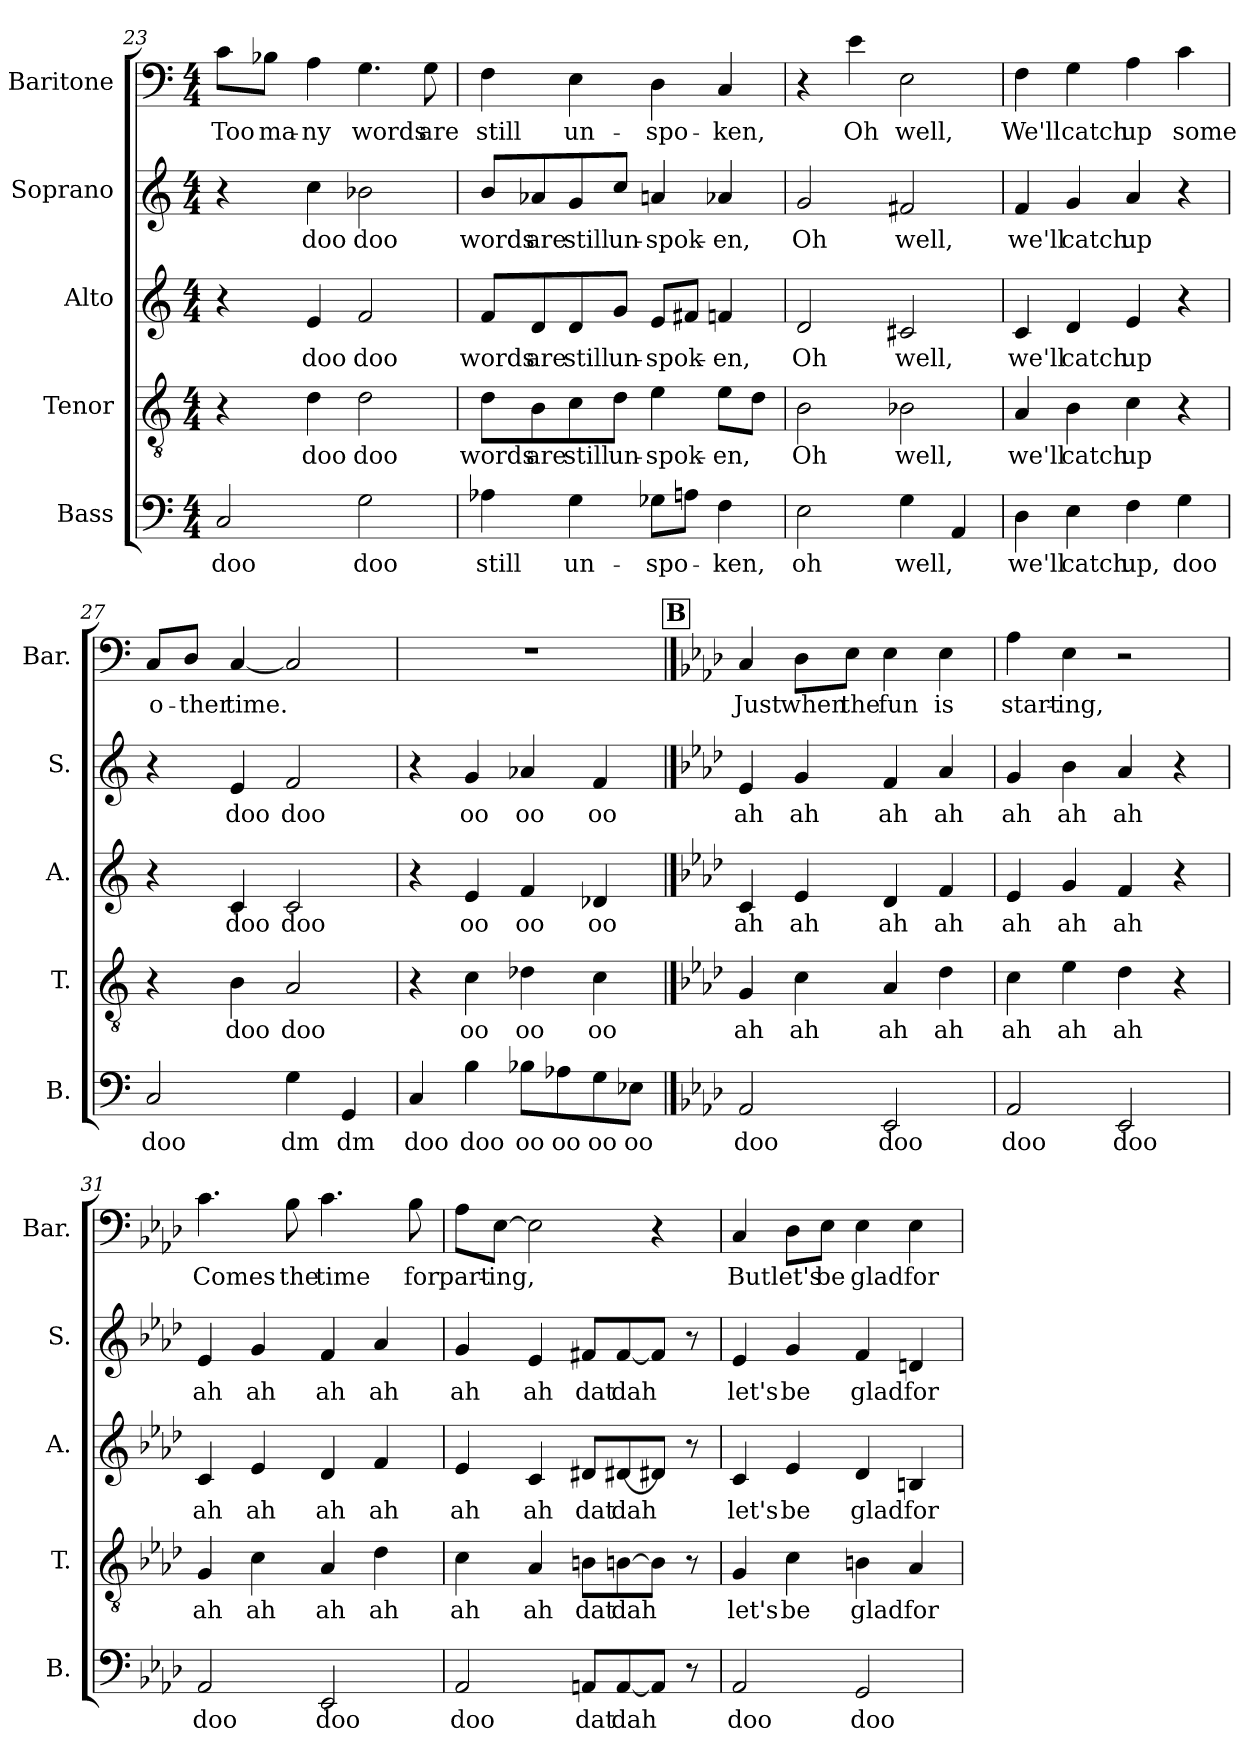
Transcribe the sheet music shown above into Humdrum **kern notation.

**kern	**text	**kern	**text	**kern	**text	**kern	**text	**kern	**text
*part5	*part5	*part4	*part4	*part3	*part3	*part2	*part2	*part1	*part1
*staff5	*staff5	*staff4	*staff4	*staff3	*staff3	*staff2	*staff2	*staff1	*staff1
*I"Bass	*	*I"Tenor	*	*I"Alto	*	*I"Soprano	*	*I"Baritone	*
*I'B.	*	*I'T.	*	*I'A.	*	*I'S.	*	*I'Bar.	*
*clefF4	*	*clefGv2	*	*clefG2	*	*clefG2	*	*clefF4	*
*k[]	*	*k[]	*	*k[]	*	*k[]	*	*k[]	*
*M4/4	*	*M4/4	*	*M4/4	*	*M4/4	*	*M4/4	*
=23	=23	=23	=23	=23	=23	=23	=23	=23	=23
!	!LO:LY:b	!	!	!	!	!	!	!	!LO:LY:b
2C/	doo	4r	.	4r	.	4r	.	8c\L	Too
!	!	!	!	!	!	!	!	!	!LO:LY:b
.	.	.	.	.	.	.	.	8B-X\J	ma-
!	!	!	!LO:LY:b	!	!LO:LY:b	!	!LO:LY:b	!	!LO:LY:b
.	.	4d\	doo	4e/	doo	4cc\	doo	4A\	-ny
!	!LO:LY:b	!	!LO:LY:b	!	!LO:LY:b	!	!LO:LY:b	!	!LO:LY:b
2G\	doo	2d\	doo	2f/	doo	2b-X\	doo	4.G\	words
!	!	!	!	!	!	!	!	!	!LO:LY:b
.	.	.	.	.	.	.	.	8G\	are
=24	=24	=24	=24	=24	=24	=24	=24	=24	=24
!	!LO:LY:b	!	!LO:LY:b	!	!LO:LY:b	!	!LO:LY:b	!	!LO:LY:b
4A-X\	still	8d\L	words	8f/L	words	8b/L	words	4F\	still
!	!	!	!LO:LY:b	!	!LO:LY:b	!	!LO:LY:b	!	!
.	.	8B\	are	8d/	are	8a-X/	are	.	.
!	!LO:LY:b	!	!LO:LY:b	!	!LO:LY:b	!	!LO:LY:b	!	!LO:LY:b
4G\	un-	8c\	still	8d/	still	8g/	still	4E\	un-
!	!	!	!LO:LY:b	!	!LO:LY:b	!	!LO:LY:b	!	!
.	.	8d\J	un-	8g/J	un-	8cc/J	un-	.	.
!	!LO:LY:b	!	!LO:LY:b	!	!LO:LY:b	!	!LO:LY:b	!	!LO:LY:b
8G-X\L	-spo-	4e\	-spok-	8e/L	-spok-	4an/	-spok-	4D\	-spo-
8An\J	.	.	.	8f#X/J	.	.	.	.	.
!	!LO:LY:b	!	!LO:LY:b	!	!LO:LY:b	!	!LO:LY:b	!	!LO:LY:b
4F\	-ken,	8e\L	-en,	4fn/	-en,	4a-X/	-en,	4C/	-ken,
.	.	8d\J	.	.	.	.	.	.	.
!!LO:PB:g=z
=25	=25	=25	=25	=25	=25	=25	=25	=25	=25
!	!LO:LY:b	!	!LO:LY:b	!	!LO:LY:b	!	!LO:LY:b	!	!
2E\	oh	2B\	Oh	2d/	Oh	2g/	Oh	4r	.
!	!	!	!	!	!	!	!	!	!LO:LY:b
.	.	.	.	.	.	.	.	4e\	Oh
!	!LO:LY:b	!	!LO:LY:b	!	!LO:LY:b	!	!LO:LY:b	!	!LO:LY:b
4G\	well,	2B-X\	well,	2c#X/	well,	2f#X/	well,	2E\	well,
4AA/	.	.	.	.	.	.	.	.	.
=26	=26	=26	=26	=26	=26	=26	=26	=26	=26
!	!LO:LY:b	!	!LO:LY:b	!	!LO:LY:b	!	!LO:LY:b	!	!LO:LY:b
4D\	we'll	4A/	we'll	4c/	we'll	4f/	we'll	4F\	We'll
!	!LO:LY:b	!	!LO:LY:b	!	!LO:LY:b	!	!LO:LY:b	!	!LO:LY:b
4E\	catch	4B\	catch	4d/	catch	4g/	catch	4G\	catch
!	!LO:LY:b	!	!LO:LY:b	!	!LO:LY:b	!	!LO:LY:b	!	!LO:LY:b
4F\	up,	4c\	up	4e/	up	4a/	up	4A\	up
!	!LO:LY:b	!	!	!	!	!	!	!	!LO:LY:b
4G\	doo	4r	.	4r	.	4r	.	4c\	some
=27	=27	=27	=27	=27	=27	=27	=27	=27	=27
!	!LO:LY:b	!	!	!	!	!	!	!	!LO:LY:b
2C/	doo	4r	.	4r	.	4r	.	8C/L	o-
!	!	!	!	!	!	!	!	!	!LO:LY:b
.	.	.	.	.	.	.	.	8D/J	-ther
!	!	!	!LO:LY:b	!	!LO:LY:b	!	!LO:LY:b	!	!LO:LY:b
.	.	4B\	doo	4c/	doo	4e/	doo	[4C/	time.
!	!LO:LY:b	!	!LO:LY:b	!	!LO:LY:b	!	!LO:LY:b	!	!
4G\	dm	2A/	doo	2c/	doo	2f/	doo	2C/]	.
!	!LO:LY:b	!	!	!	!	!	!	!	!
4GG/	dm	.	.	.	.	.	.	.	.
=28	=28	=28	=28	=28	=28	=28	=28	=28	=28
!	!LO:LY:b	!	!	!	!	!	!	!	!
4C/	doo	4r	.	4r	.	4r	.	1r	.
!	!LO:LY:b	!	!LO:LY:b	!	!LO:LY:b	!	!LO:LY:b	!	!
4B\	doo	4c\	oo	4e/	oo	4g/	oo	.	.
!	!LO:LY:b	!	!LO:LY:b	!	!LO:LY:b	!	!LO:LY:b	!	!
8B-X\L	oo	4d-X\	oo	4f/	oo	4a-X/	oo	.	.
!	!LO:LY:b	!	!	!	!	!	!	!	!
8A-X\	oo	.	.	.	.	.	.	.	.
!	!LO:LY:b	!	!LO:LY:b	!	!LO:LY:b	!	!LO:LY:b	!	!
8G\	oo	4c\	oo	4d-X/	oo	4f/	oo	.	.
!	!LO:LY:b	!	!	!	!	!	!	!	!
8E-X\J	oo	.	.	.	.	.	.	.	.
!!LO:LB:g=z
!!LO:REH:place=s1:a:B:fs=14:t=B
==29	==29	==29	==29	==29	==29	==29	==29	==29	==29
*k[b-e-a-d-]	*	*k[b-e-a-d-]	*	*k[b-e-a-d-]	*	*k[b-e-a-d-]	*	*k[b-e-a-d-]	*
!	!LO:LY:b	!	!LO:LY:b	!	!LO:LY:b	!	!LO:LY:b	!	!LO:LY:b
2AA-/	doo	4G/	ah	4c/	ah	4e-/	ah	4C/	Just
!	!	!	!LO:LY:b	!	!LO:LY:b	!	!LO:LY:b	!	!LO:LY:b
.	.	4c\	ah	4e-/	ah	4g/	ah	8D-\L	when
!	!	!	!	!	!	!	!	!	!LO:LY:b
.	.	.	.	.	.	.	.	8E-\J	the
!	!LO:LY:b	!	!LO:LY:b	!	!LO:LY:b	!	!LO:LY:b	!	!LO:LY:b
2EE-/	doo	4A-/	ah	4d-/	ah	4f/	ah	4E-\	fun
!	!	!	!LO:LY:b	!	!LO:LY:b	!	!LO:LY:b	!	!LO:LY:b
.	.	4d-\	ah	4f/	ah	4a-/	ah	4E-\	is
=30	=30	=30	=30	=30	=30	=30	=30	=30	=30
!	!LO:LY:b	!	!LO:LY:b	!	!LO:LY:b	!	!LO:LY:b	!	!LO:LY:b
2AA-/	doo	4c\	ah	4e-/	ah	4g/	ah	4A-\	start-
!	!	!	!LO:LY:b	!	!LO:LY:b	!	!LO:LY:b	!	!LO:LY:b
.	.	4e-\	ah	4g/	ah	4b-\	ah	4E-\	-ing,
!	!LO:LY:b	!	!LO:LY:b	!	!LO:LY:b	!	!LO:LY:b	!	!
2EE-/	doo	4d-\	ah	4f/	ah	4a-/	ah	2r	.
.	.	4r	.	4r	.	4r	.	.	.
=31	=31	=31	=31	=31	=31	=31	=31	=31	=31
!	!LO:LY:b	!	!LO:LY:b	!	!LO:LY:b	!	!LO:LY:b	!	!LO:LY:b
2AA-/	doo	4G/	ah	4c/	ah	4e-/	ah	4.c\	Comes
!	!	!	!LO:LY:b	!	!LO:LY:b	!	!LO:LY:b	!	!
.	.	4c\	ah	4e-/	ah	4g/	ah	.	.
!	!	!	!	!	!	!	!	!	!LO:LY:b
.	.	.	.	.	.	.	.	8B-\	the
!	!LO:LY:b	!	!LO:LY:b	!	!LO:LY:b	!	!LO:LY:b	!	!LO:LY:b
2EE-/	doo	4A-/	ah	4d-/	ah	4f/	ah	4.c\	time
!	!	!	!LO:LY:b	!	!LO:LY:b	!	!LO:LY:b	!	!
.	.	4d-\	ah	4f/	ah	4a-/	ah	.	.
!	!	!	!	!	!	!	!	!	!LO:LY:b
.	.	.	.	.	.	.	.	8B-\	for
=32	=32	=32	=32	=32	=32	=32	=32	=32	=32
!	!LO:LY:b	!	!LO:LY:b	!	!LO:LY:b	!	!LO:LY:b	!	!LO:LY:b
2AA-/	doo	4c\	ah	4e-/	ah	4g/	ah	8A-\L	part-
!	!	!	!	!	!	!	!	!	!LO:LY:b
.	.	.	.	.	.	.	.	[8E-\J	-ing,
!	!	!	!LO:LY:b	!	!LO:LY:b	!	!LO:LY:b	!	!
.	.	4A-/	ah	4c/	ah	4e-/	ah	2E-\]	.
!	!LO:LY:b	!	!LO:LY:b	!	!LO:LY:b	!	!LO:LY:b	!	!
8AAn/L	dat	8Bn\L	dat	8d#X/L	dat	8f#X/L	dat	.	.
!	!LO:LY:b	!	!LO:LY:b	!	!LO:LY:b	!	!LO:LY:b	!	!
[8AA/	dah	[8Bn\	dah	[8d#X/	dah	[8f#/	dah	.	.
8AA/J]	.	8Bn\J]	.	8d#X/J]	.	8f#/J]	.	4r	.
8r	.	8r	.	8r	.	8r	.	.	.
!!LO:PB:g=z
=33	=33	=33	=33	=33	=33	=33	=33	=33	=33
!	!LO:LY:b	!	!LO:LY:b	!	!LO:LY:b	!	!LO:LY:b	!	!LO:LY:b
2AA-/	doo	4G/	let's	4c/	let's	4e-/	let's	4C/	But
!	!	!	!LO:LY:b	!	!LO:LY:b	!	!LO:LY:b	!	!LO:LY:b
.	.	4c\	be	4e-/	be	4g/	be	8D-\L	let's
!	!	!	!	!	!	!	!	!	!LO:LY:b
.	.	.	.	.	.	.	.	8E-\J	be
!	!LO:LY:b	!	!LO:LY:b	!	!LO:LY:b	!	!LO:LY:b	!	!LO:LY:b
2GG/	doo	4Bn\	glad	4d-/	glad	4f/	glad	4E-\	glad
!	!	!	!LO:LY:b	!	!LO:LY:b	!	!LO:LY:b	!	!LO:LY:b
.	.	4A-/	for	4Bn/	for	4dn/	for	4E-\	for
=	=	=	=	=	=	=	=	=	=
*-	*-	*-	*-	*-	*-	*-	*-	*-	*-
